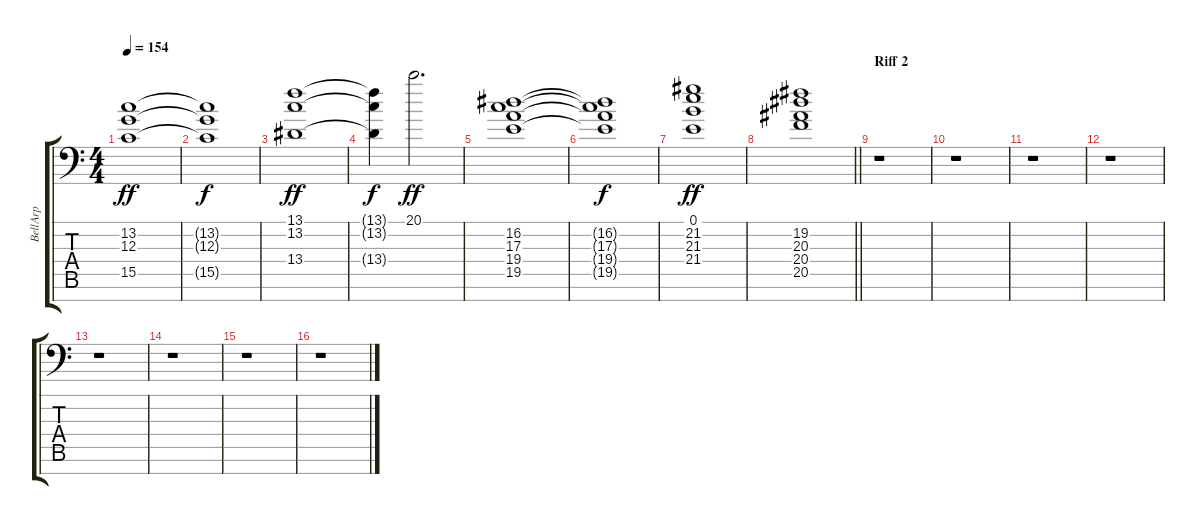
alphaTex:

\track ("BellArp" "BellArp") {instrument glockenspiel}
\staff {score tabs}
\tuning (E4 B3 G3 D3 A2 E2 C-1) {hide}
\ts (4 4)
\tempo 154
\clef f4
\ks c
(13.2 12.3 15.5).1{dy ff} |
(13.2{t} 12.3{t} 15.5{t}).1{dy f} |
(13.1 13.2 13.4).1{dy ff} |
(13.1{t} 13.2{t} 13.4{t}).4{dy f} 20.1.2{d dy ff} |
(16.2 17.3 19.4 19.5).1 |
(16.2{t} 17.3{t} 19.4{t} 19.5{t}).1{dy f} |
(0.1 21.2 21.3 21.4).1{dy ff} |
\barLineRight lightlight
(19.2 20.3 20.4 20.5).1 |
\section ("" "Riff 2")
r.1 |
r.1 |
r.1 |
r.1 |
r.1 |
r.1 |
r.1 |
r.1
